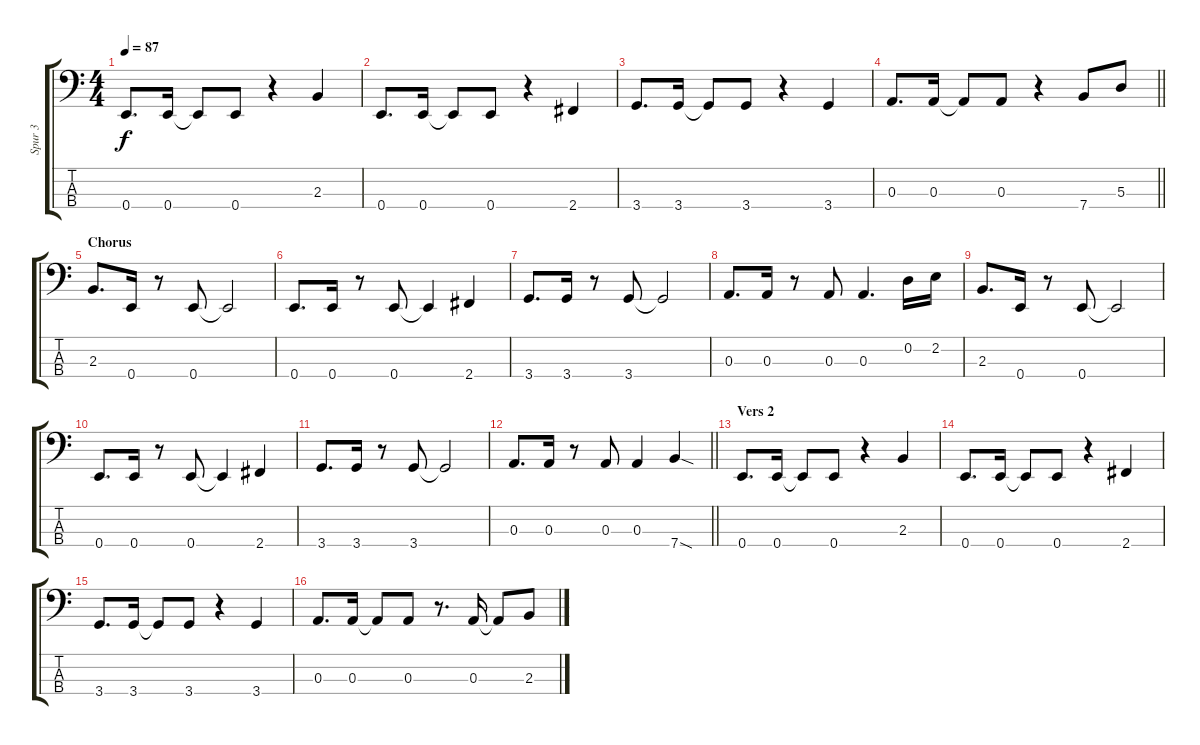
\track ("Spur 3" "Spur 3") {instrument electricbassfinger}
\staff {score tabs}
\tuning (G2 D2 A1 E1) {hide}
\ts (4 4)
\tempo 87
\clef f4
\ks c
0.4.8{d dy f} 0.4.16 0.4{t}.8 0.4.8 r.4 2.3.4 |
0.4.8{d} 0.4.16 0.4{t}.8 0.4.8 r.4 2.4.4 |
3.4.8{d} 3.4.16 3.4{t}.8 3.4.8 r.4 3.4.4 |
\barLineRight lightlight
0.3.8{d} 0.3.16 0.3{t}.8 0.3.8 r.4 7.4.8 5.3.8 |
\section ("" "Chorus")
2.3.8{d} 0.4.16 r.8 0.4.8 0.4{t}.2 |
0.4.8{d} 0.4.16 r.8 0.4.8 0.4{t}.4 2.4.4 |
3.4.8{d} 3.4.16 r.8 3.4.8 3.4{t}.2 |
0.3.8{d} 0.3.16 r.8 0.3.8 0.3.4{d} 0.2.16 2.2.16 |
2.3.8{d} 0.4.16 r.8 0.4.8 0.4{t}.2 |
0.4.8{d} 0.4.16 r.8 0.4.8 0.4{t}.4 2.4.4 |
3.4.8{d} 3.4.16 r.8 3.4.8 3.4{t}.2 |
\barLineRight lightlight
0.3.8{d} 0.3.16 r.8 0.3.8 0.3.4 7.4{sod}.4 |
\section ("" "Vers 2")
0.4.8{d} 0.4.16 0.4{t}.8 0.4.8 r.4 2.3.4 |
0.4.8{d} 0.4.16 0.4{t}.8 0.4.8 r.4 2.4.4 |
3.4.8{d} 3.4.16 3.4{t}.8 3.4.8 r.4 3.4.4 |
0.3.8{d} 0.3.16 0.3{t}.8 0.3.8 r.8{d} 0.3.16 0.3{t}.8 2.3.8
